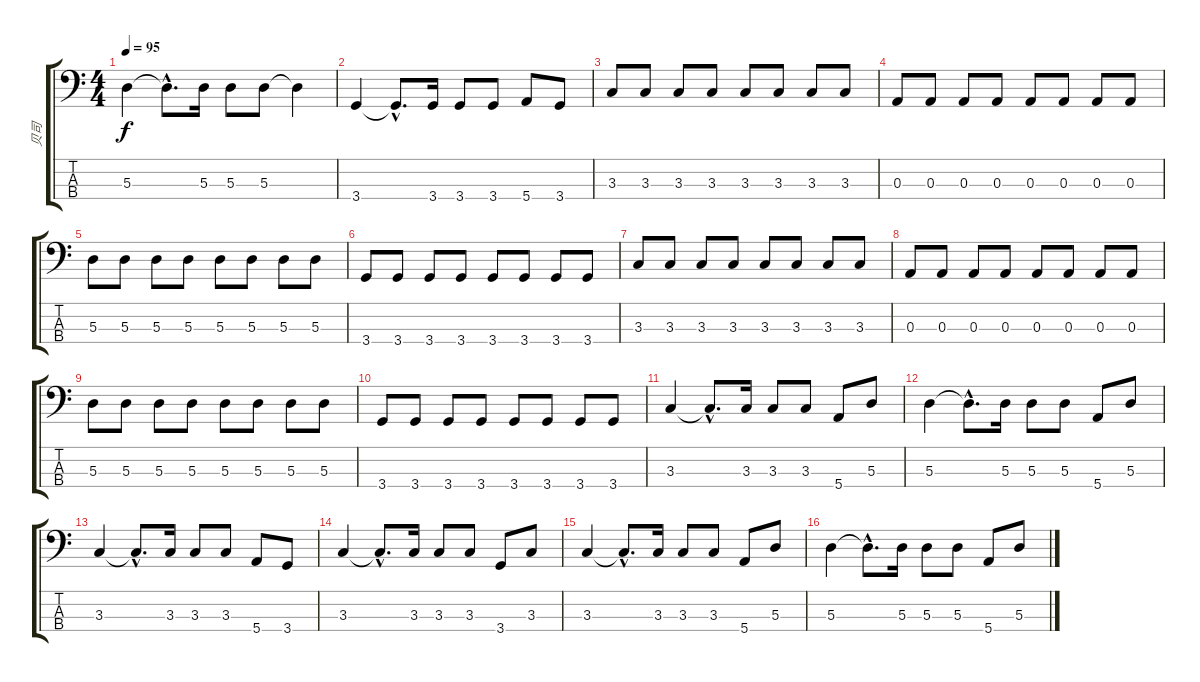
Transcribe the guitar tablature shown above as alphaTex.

\track ("贝司" "贝司") {instrument electricbassfinger}
\staff {score tabs}
\tuning (G2 D2 A1 E1) {hide}
\ts (4 4)
\tempo 95
\clef f4
\ks c
5.3.4{dy f} 5.3{hac t}.8{d} 5.3.16 5.3.8 5.3.8 5.3{t}.4 |
3.4.4 3.4{hac t}.8{d} 3.4.16 3.4.8 3.4.8 5.4.8 3.4.8 |
3.3.8 3.3.8 3.3.8 3.3.8 3.3.8 3.3.8 3.3.8 3.3.8 |
0.3.8 0.3.8 0.3.8 0.3.8 0.3.8 0.3.8 0.3.8 0.3.8 |
5.3.8 5.3.8 5.3.8 5.3.8 5.3.8 5.3.8 5.3.8 5.3.8 |
3.4.8 3.4.8 3.4.8 3.4.8 3.4.8 3.4.8 3.4.8 3.4.8 |
3.3.8 3.3.8 3.3.8 3.3.8 3.3.8 3.3.8 3.3.8 3.3.8 |
0.3.8 0.3.8 0.3.8 0.3.8 0.3.8 0.3.8 0.3.8 0.3.8 |
5.3.8 5.3.8 5.3.8 5.3.8 5.3.8 5.3.8 5.3.8 5.3.8 |
3.4.8 3.4.8 3.4.8 3.4.8 3.4.8 3.4.8 3.4.8 3.4.8 |
3.3.4 3.3{hac t}.8{d} 3.3.16 3.3.8 3.3.8 5.4.8 5.3.8 |
5.3.4 5.3{hac t}.8{d} 5.3.16 5.3.8 5.3.8 5.4.8 5.3.8 |
3.3.4 3.3{hac t}.8{d} 3.3.16 3.3.8 3.3.8 5.4.8 3.4.8 |
3.3.4 3.3{hac t}.8{d} 3.3.16 3.3.8 3.3.8 3.4.8 3.3.8 |
3.3.4 3.3{hac t}.8{d} 3.3.16 3.3.8 3.3.8 5.4.8 5.3.8 |
5.3.4 5.3{hac t}.8{d} 5.3.16 5.3.8 5.3.8 5.4.8 5.3.8
